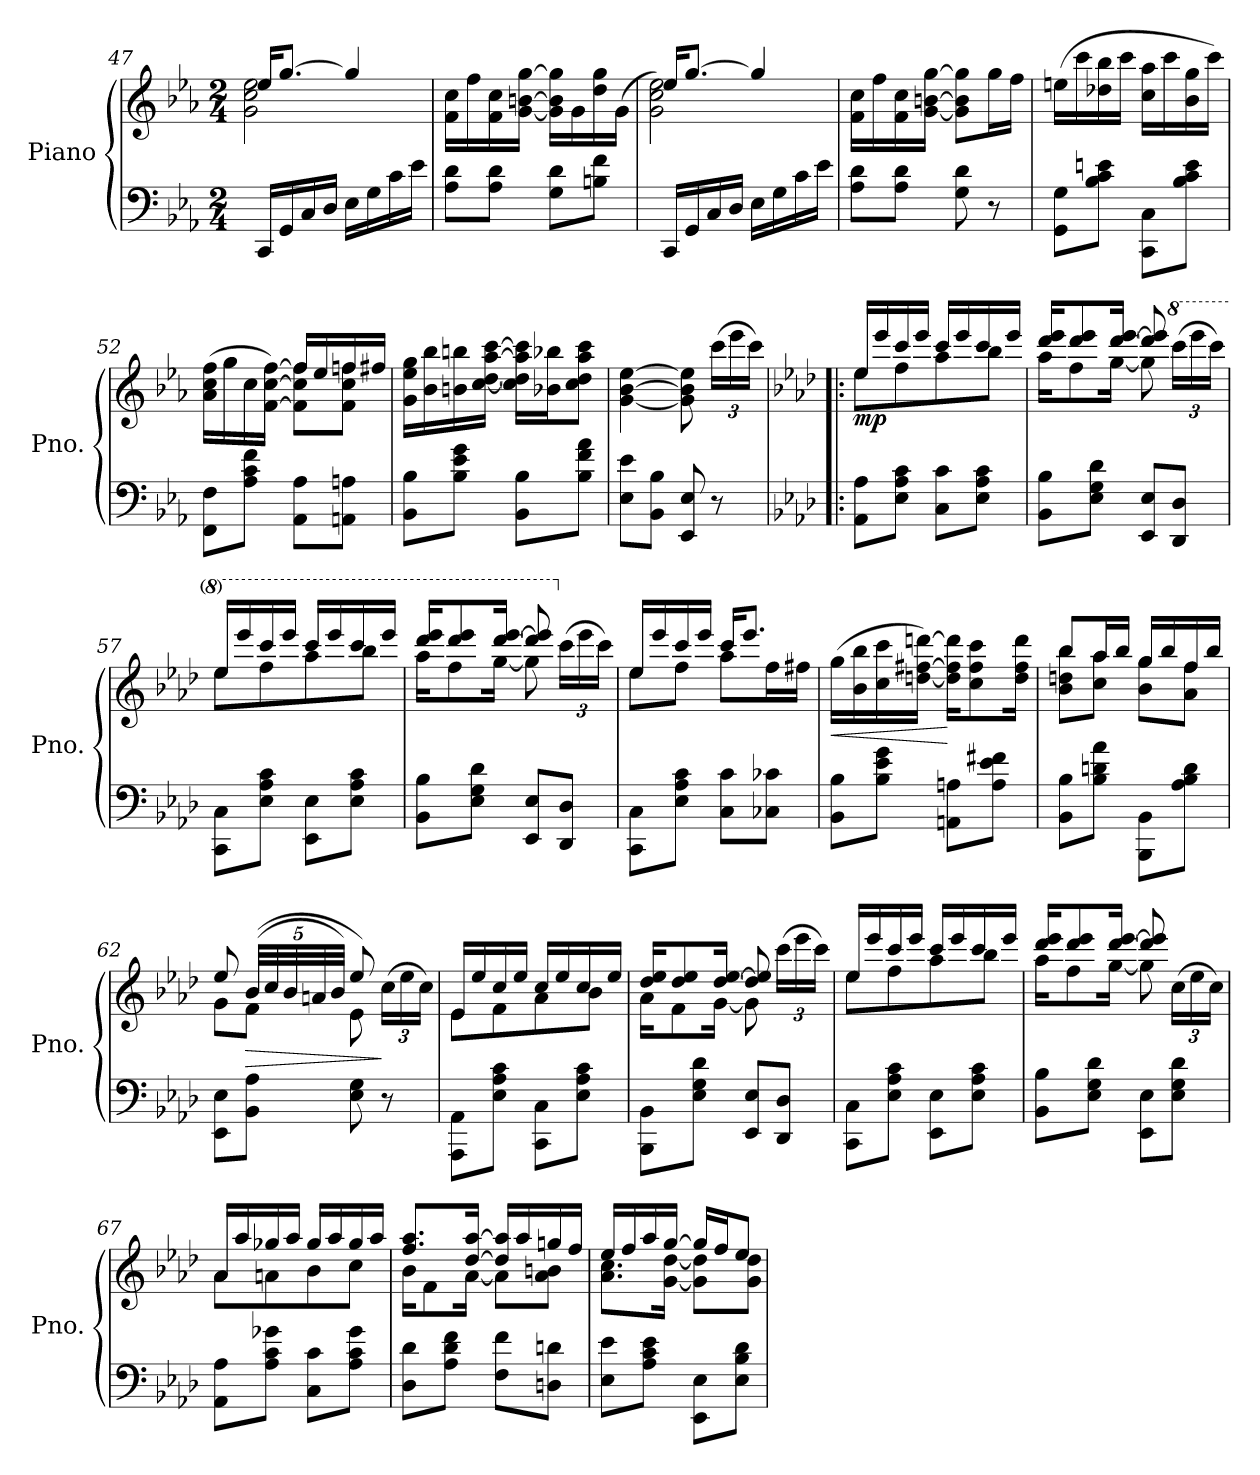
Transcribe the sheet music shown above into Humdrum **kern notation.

**kern	**kern	**dynam
*part1	*part1	*part1
*staff2	*staff1	*staff1/2
*I"Piano	*	*
*I'Pno.	*	*
!!LO:PB:g=z
*clefF4	*clefG2	*
*k[b-e-a-]	*k[b-e-a-]	*
*M2/4	*M2/4	*
=47	=47	=47
!	!LO:N:head=open	!
*	*^	*
16CC/LL	16ee-/KL	2g\ 2cc\ 2ee-\	.
16GG/	[8.gg/J	.	.
16C/	.	.	.
16D/JJ	.	.	.
16E-\LL	4gg/]	.	.
16G\	.	.	.
16c\	.	.	.
16e-\JJ	.	.	.
*	*v	*v	*
=48	=48	=48
8A-\ 8d\L	16f\ 16cc\LL	.
.	16ff\	.
8A-\ 8d\J	16f\ 16cc\	.
.	[16g\ [16bn\ [16gg\JJ	.
8G\ 8d\L	16g\] 16b\] 16gg\]LL	.
.	16g\	.
8Bn\ 8f\J	16dd\ 16gg\	.
.	(<16g\JJ	.
=49	=49	=49
!	!LO:N:head=open	!
*	*^	*
16CC/LL	16ee-/KL	2g\ 2cc\ 2ee-\)	.
16GG/	[8.gg/J	.	.
16C/	.	.	.
16D/JJ	.	.	.
16E-\LL	4gg/]	.	.
16G\	.	.	.
16c\	.	.	.
16e-\JJ	.	.	.
*	*v	*v	*
=50	=50	=50
8A-\ 8d\L	16f\ 16cc\LL	.
.	16ff\	.
8A-\ 8d\J	16f\ 16cc\	.
.	[16g\ [16bn\ [16gg\JJ	.
8G\ 8d\	8g\] 8b\] 8gg\]L	.
8r	16gg\L	.
.	16ff\JJ	.
!!LO:PB:g=z
=51	=51	=51
8GG\ 8G\L	(>16een\LL	.
.	16ccc\	.
8B-\ 8c\ 8en\J	16dd-X\ 16bb-\	.
.	16ccc\JJ	.
8CC\ 8C\L	16cc\ 16aa-\LL	.
.	16ccc\	.
8B-\ 8c\ 8e\J	16b-\ 16gg\	.
.	16ccc\JJ)	.
=52	=52	=52
*	*^	*
8FF\ 8F\L	(>16a-\ 16cc\ 16ff\LL	4ryy	.
.	16gg\	.	.
8A-\ 8c\ 8f\J	16cc\	.	.
.	[16f\ [16cc\ [16ff\JJ)	.	.
8AA-\ 8A-\L	16ff/LL	8f\] 8cc\] 8ff\]L	.
.	16ee-/	.	.
8AAn\ 8An\J	16ffni/	8f\ 8cc\ 8ff\J	.
.	16ff#X/JJ	.	.
*	*v	*v	*
=53	=53	=53
8BB-\ 8B-\L	16g\ 16ee-\ 16gg\LL	.
.	16b-\ 16bb-\	.
8B-\ 8e-\ 8g\J	16bn\ 16bbn\	.
.	[16cc\ [16dd\ [16aa-\ [16ccc\JJ	.
8BB-\ 8B-\L	16cc\] 16dd\] 16aa-\] 16ccc\]LL	.
.	16b-X\ 16bb-X\J	.
8B-\ 8f\ 8a-\J	8cc\ 8dd\ 8aa-\ 8ccc\J	.
=54	=54	=54
8E-\ 8e-\L	[4g\ [4b-\ [4ee-\	.
8BB-\ 8B-\J	.	.
8EE-/ 8E-/	8g\] 8b-\] 8ee-\]	.
*	*Xbrackettup	*
8r	(>24ccc\LL	.
.	24eee-\	.
.	24ccc\JJ)	.
!!LO:LB:g=z
=55!|:	=55!|:	=55!|:
*k[b-e-a-d-]	*k[b-e-a-d-]	*
*	*^	*
!	!	!	!LO:DY:b
8AA-\ 8A-\L	16ee-/LL	8ee-\L	mp
.	16eee-/	.	.
8E-\ 8A-\ 8c\J	16ccc/	8ff\	.
.	16eee-/JJ	.	.
8C\ 8c\L	16ccc/LL	8aa-\	.
.	16eee-/	.	.
8E-\ 8A-\ 8c\J	16ccc/	8bb-\J	.
.	16eee-/JJ	.	.
=56	=56	=56	=56
8BB-\ 8B-\L	16ddd-/ 16eee-/KL	16aa-\KL	.
.	8ddd-/ 8eee-/	8ff\	.
8E-\ 8G\ 8d-\J	.	.	.
.	[16ddd-/ [16eee-/Jk	[16gg\Jk	.
8EE-/ 8E-/L	8ddd-/] 8eee-/]	8gg\]	.
*	*8va	*	*
8DD-/ 8D-/J	(>24cccc\LL	8ryy	.
.	24eeee-\	.	.
.	24cccc\JJ)	.	.
=57	=57	=57	=57
8CC\ 8C\L	16eee-/LL	8eee-\L	.
.	16eeee-/	.	.
8E-\ 8A-\ 8c\J	16cccc/	8fff\	.
.	16eeee-/JJ	.	.
8EE-\ 8E-\L	16cccc/LL	8aaa-\	.
.	16eeee-/	.	.
8E-\ 8A-\ 8c\J	16cccc/	8bbb-\J	.
.	16eeee-/JJ	.	.
=58	=58	=58	=58
8BB-\ 8B-\L	16dddd-/ 16eeee-/KL	16aaa-\KL	.
.	8dddd-/ 8eeee-/	8fff\	.
8E-\ 8G\ 8d-\J	.	.	.
.	[16dddd-/ [16eeee-/Jk	[16ggg\Jk	.
8EE-/ 8E-/L	8dddd-/] 8eeee-/]	8ggg\]	.
*	*X8va	*	*
8DD-/ 8D-/J	(>24ccc\LL	8ryy	.
.	24eee-\	.	.
.	24ccc\JJ)	.	.
!!LO:LB:g=z	!!
=59	=59	=59	=59
8CC\ 8C\L	16ee-/LL	8ee-\L	.
.	16eee-/	.	.
8E-\ 8A-\ 8c\J	16ccc/	8ff\J	.
.	16eee-/JJ	.	.
8C\ 8c\L	16ccc/KL	8aa-\L	.
.	8.eee-/J	.	.
8C-X\ 8c-X\J	.	16ff\L	.
.	.	16ff#X\JJ	.
=60	=60	=60	=60
!	!	!	!LO:HP:b
*	*v	*v	*
8BB-\ 8B-\L	(>16gg\LL	<
.	16b-\ 16bb-\	.
8B-\ 8e-\ 8g\J	16cc\ 16ccc\	.
.	[16ddn\ [16ff#X\ [16dddn\JJ)	.
8AAn\ 8An\L	16dd\] 16ff#\] 16ddd\]KL	[
.	8cc\ 8ff#\ 8ccc\	.
8A\ 8e-\ 8f#X\J	.	.
.	16dd\ 16ff#\ 16ddd\Jk	.
=61	=61	=61
*	*^	*
8BB-\ 8B-\L	8bb-/L	8b-\ 8ddn\ 8bb-\L	.
8B-\ 8dn\ 8a-\J	16aa-/L	8cc\ 8aa-\J	.
.	16bb-/JJ	.	.
8BBB-\ 8BB-\L	16gg/LL	8b-\ 8gg\L	.
.	16bb-/	.	.
8A-\ 8B-\ 8d\J	16ff/	8a-\ 8ff\J	.
.	16bb-/JJ	.	.
=62	=62	=62	=62
8EE-\ 8E-\L	8ee-/	8g\L	.
!	!	!	!LO:HP:b
8BB-\ 8A-\J	(>(<40b-/LLL	8f\J	>
.	40cc/	.	.
.	40b-/	.	.
.	40an/	.	.
.	40b-/JJJ)	.	.
8E-\ 8G\	8ee-/)	8e-\	.
8r	(>24cc\LL	8ryy	]
.	24ee-\	.	.
.	24cc\JJ)	.	.
!!LO:LB:g=z	!!
=63	=63	=63	=63
8AAA-\ 8AA-\L	16e-/LL	8e-\L	.
.	16ee-/	.	.
8E-\ 8A-\ 8c\J	16cc/	8f\	.
.	16ee-/JJ	.	.
8CC\ 8C\L	16cc/LL	8a-\	.
.	16ee-/	.	.
8E-\ 8A-\ 8c\J	16cc/	8b-\J	.
.	16ee-/JJ	.	.
=64	=64	=64	=64
8BBB-\ 8BB-\L	16dd-/ 16ee-/KL	16a-\KL	.
.	8dd-/ 8ee-/	8f\	.
8E-\ 8G\ 8d-\J	.	.	.
.	[16dd-/ [16ee-/Jk	[16g\Jk	.
8EE-/ 8E-/L	8dd-/] 8ee-/]	8g\]	.
8DD-/ 8D-/J	(>24ccc\LL	8ryy	.
.	24eee-\	.	.
.	24ccc\JJ)	.	.
=65	=65	=65	=65
8CC\ 8C\L	16ee-/LL	8ee-\L	.
.	16eee-/	.	.
8E-\ 8A-\ 8c\J	16ccc/	8ff\	.
.	16eee-/JJ	.	.
8EE-\ 8E-\L	16ccc/LL	8aa-\	.
.	16eee-/	.	.
8E-\ 8A-\ 8c\J	16ccc/	8bb-\J	.
.	16eee-/JJ	.	.
=66	=66	=66	=66
8BB-\ 8B-\L	16ddd-/ 16eee-/KL	16aa-\KL	.
.	8ddd-/ 8eee-/	8ff\	.
8E-\ 8G\ 8d-\J	.	.	.
.	[16ddd-/ [16eee-/Jk	[16gg\Jk	.
8EE-\ 8E-\L	8ddd-/] 8eee-/]	8gg\]	.
8E-\ 8G\ 8d-\J	(>24cc\LL	8ryy	.
.	24ee-\	.	.
.	24cc\JJ)	.	.
!!LO:LB:g=z	!!
=67	=67	=67	=67
8AA-\ 8A-\L	16a-/LL	8a-\L	.
.	16aa-/	.	.
8A-\ 8c\ 8g-X\J	16gg-X/	8an\	.
.	16aa-/JJ	.	.
8C\ 8c\L	16gg-/LL	8b-\	.
.	16aa-/	.	.
8A-\ 8c\ 8g-\J	16gg-/	8cc\J	.
.	16aa-/JJ	.	.
=68	=68	=68	=68
8D-\ 8d-\L	8.ff/ 8.aa-/L	16b-\KL	.
.	.	8f\	.
8A-\ 8d-\ 8f\J	.	.	.
.	[16dd-/ [16aa-/Jk	[16a-\Jk	.
8F\ 8f\L	16dd-/] 16aa-/]LL	8a-\L]	.
.	16aa-/	.	.
8Dn\ 8dn\J	16ggn/	8a-\ 8bn\J	.
.	16ff/JJ	.	.
=69	=69	=69	=69
8E-\ 8e-\L	16ee-/LL	8.a-\ 8.cc\L	.
.	16ff/	.	.
8A-\ 8c\ 8e-\J	16aa-/	.	.
.	[16gg/JJ	[16g\ [16dd-\Jk	.
8EE-\ 8E-\L	16gg/LL]	8g\] 8dd-\]L	.
.	16ff/J	.	.
8E-\ 8B-\ 8d-\J	8ee-/J	8g\ 8dd-\J	.
*	*v	*v	*
=	=	=
*-	*-	*-
